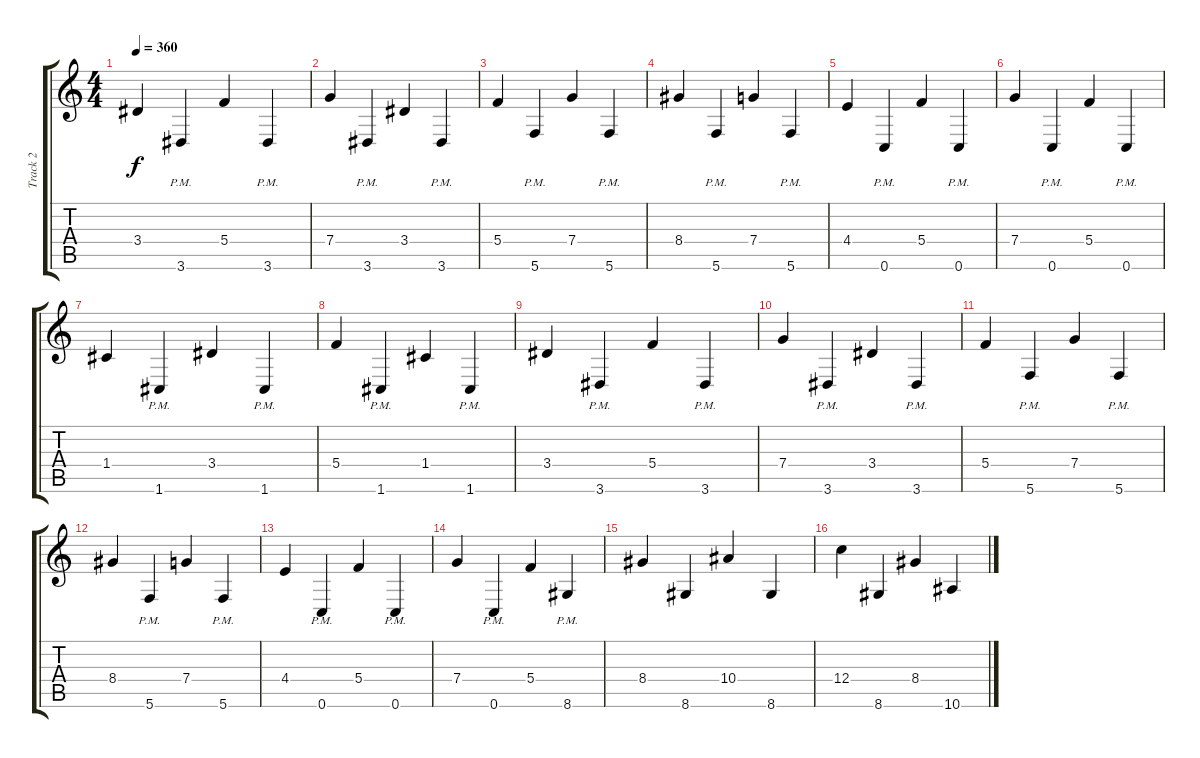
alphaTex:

\track ("Track 2" "Track 2") {instrument overdrivenguitar}
\staff {score tabs}
\tuning (D4 A3 F3 C3 G2 C2) {hide}
\ts (4 4)
\tempo 360
\clef g2
\ks c
3.4.4{dy f} 3.6{pm}.4 5.4.4 3.6{pm}.4 |
7.4.4 3.6{pm}.4 3.4.4 3.6{pm}.4 |
5.4.4 5.6{pm}.4 7.4.4 5.6{pm}.4 |
8.4.4 5.6{pm}.4 7.4.4 5.6{pm}.4 |
4.4.4 0.6{pm}.4 5.4.4 0.6{pm}.4 |
7.4.4 0.6{pm}.4 5.4.4 0.6{pm}.4 |
1.4.4 1.6{pm}.4 3.4.4 1.6{pm}.4 |
5.4.4 1.6{pm}.4 1.4.4 1.6{pm}.4 |
3.4.4 3.6{pm}.4 5.4.4 3.6{pm}.4 |
7.4.4 3.6{pm}.4 3.4.4 3.6{pm}.4 |
5.4.4 5.6{pm}.4 7.4.4 5.6{pm}.4 |
8.4.4 5.6{pm}.4 7.4.4 5.6{pm}.4 |
4.4.4 0.6{pm}.4 5.4.4 0.6{pm}.4 |
7.4.4 0.6{pm}.4 5.4.4 8.6{pm}.4 |
8.4.4 8.6.4 10.4.4 8.6.4 |
12.4.4 8.6.4 8.4.4 10.6.4
